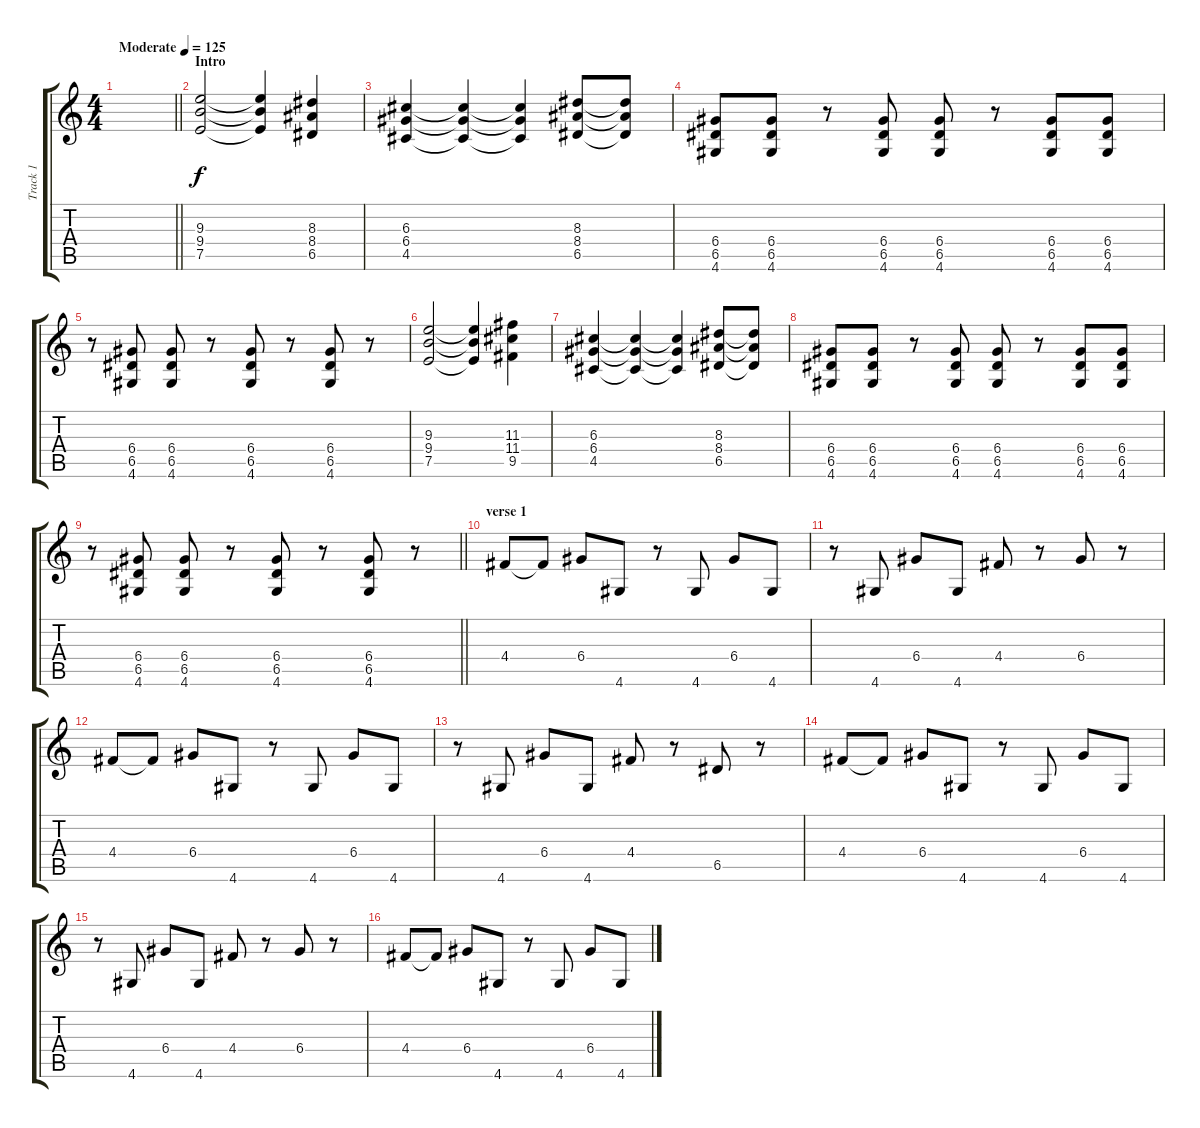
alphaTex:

\track ("Track 1" "Track 1") {instrument distortionguitar}
\staff {score tabs}
\tuning (E4 B3 G3 D3 A2 E2) {hide}
\ts (4 4)
\tempo (125 "Moderate")
\clef g2
\barLineRight lightlight
\ks c
|
\section ("" "Intro")
(9.3 9.4 7.5).2 (9.3{t} 9.4{t} 7.5{t}).4 (8.3 8.4 6.5).4 |
(6.3 6.4 4.5).4 (6.3{t} 6.4{t} 4.5{t}).4 (6.3{t} 6.4{t} 4.5{t}).4 (8.3 8.4 6.5).8 (8.3{t} 8.4{t} 6.5{t}).8 |
(6.4 6.5 4.6).8 (6.4 6.5 4.6).8 r.8 (6.4 6.5 4.6).8 (6.4 6.5 4.6).8 r.8 (6.4 6.5 4.6).8 (6.4 6.5 4.6).8 |
r.8 (6.4 6.5 4.6).8 (6.4 6.5 4.6).8 r.8 (6.4 6.5 4.6).8 r.8 (6.4 6.5 4.6).8 r.8 |
(9.3 9.4 7.5).2 (9.3{t} 9.4{t} 7.5{t}).4 (11.3 11.4 9.5).4 |
(6.3 6.4 4.5).4 (6.3{t} 6.4{t} 4.5{t}).4 (6.3{t} 6.4{t} 4.5{t}).4 (8.3 8.4 6.5).8 (8.3{t} 8.4{t} 6.5{t}).8 |
(6.4 6.5 4.6).8 (6.4 6.5 4.6).8 r.8 (6.4 6.5 4.6).8 (6.4 6.5 4.6).8 r.8 (6.4 6.5 4.6).8 (6.4 6.5 4.6).8 |
\barLineRight lightlight
r.8 (6.4 6.5 4.6).8 (6.4 6.5 4.6).8 r.8 (6.4 6.5 4.6).8 r.8 (6.4 6.5 4.6).8 r.8 |
\section ("" "verse 1")
4.4.8 4.4{t}.8 6.4.8 4.6.8 r.8 4.6.8 6.4.8 4.6.8 |
r.8 4.6.8 6.4.8 4.6.8 4.4.8 r.8 6.4.8 r.8 |
4.4.8 4.4{t}.8 6.4.8 4.6.8 r.8 4.6.8 6.4.8 4.6.8 |
r.8 4.6.8 6.4.8 4.6.8 4.4.8 r.8 6.5.8 r.8 |
4.4.8 4.4{t}.8 6.4.8 4.6.8 r.8 4.6.8 6.4.8 4.6.8 |
r.8 4.6.8 6.4.8 4.6.8 4.4.8 r.8 6.4.8 r.8 |
4.4.8 4.4{t}.8 6.4.8 4.6.8 r.8 4.6.8 6.4.8 4.6.8
